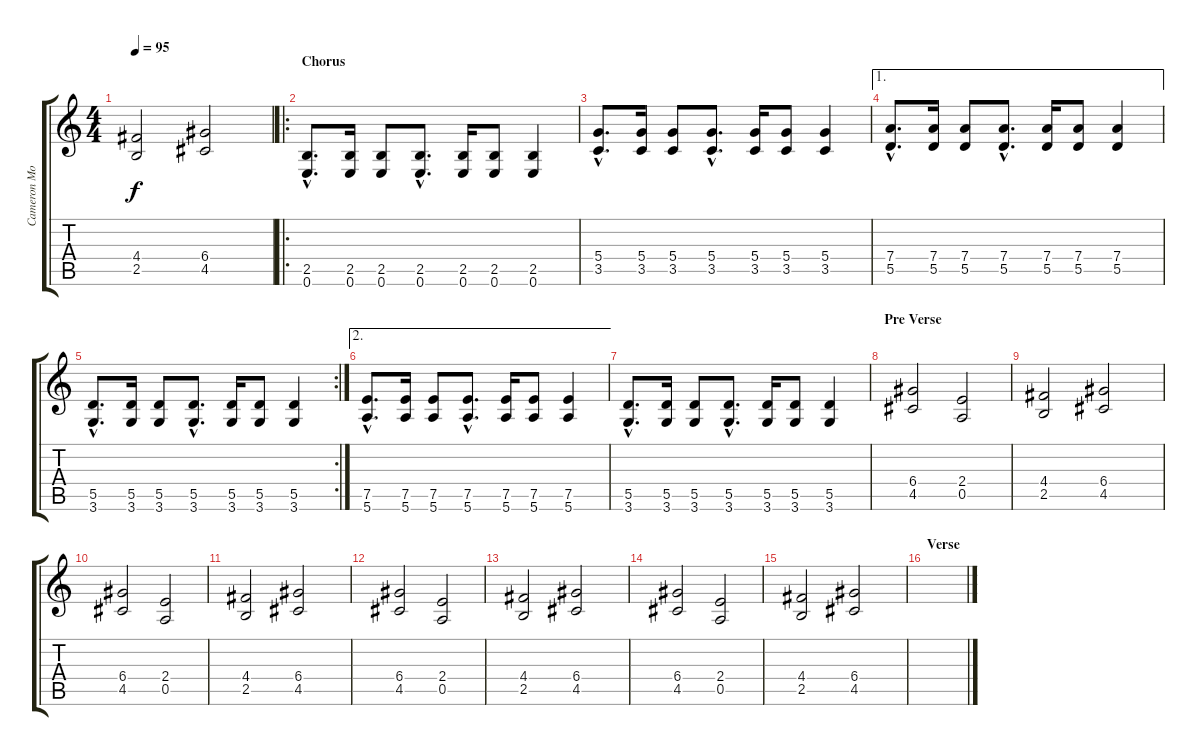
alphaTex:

\track ("Cameron Morrison" "Cameron Mo") {instrument distortionguitar}
\staff {score tabs}
\tuning (E4 B3 G3 D3 A2 E2) {hide}
\ts (4 4)
\tempo 95
\clef g2
\ks c
(4.4 2.5).2{dy f} (6.4 4.5).2 |
\ro
\section ("" "Chorus")
(2.5{hac} 0.6{hac}).8{d} (2.5 0.6).16 (2.5 0.6).8 (2.5{hac} 0.6{hac}).8{d} (2.5 0.6).16 (2.5 0.6).8 (2.5 0.6).4 |
(5.4{hac} 3.5{hac}).8{d} (5.4 3.5).16 (5.4 3.5).8 (5.4{hac} 3.5{hac}).8{d} (5.4 3.5).16 (5.4 3.5).8 (5.4 3.5).4 |
\ae 1
(7.4{hac} 5.5{hac}).8{d} (7.4 5.5).16 (7.4 5.5).8 (7.4{hac} 5.5{hac}).8{d} (7.4 5.5).16 (7.4 5.5).8 (7.4 5.5).4 |
\rc 2
(5.5{hac} 3.6{hac}).8{d} (5.5 3.6).16 (5.5 3.6).8 (5.5{hac} 3.6{hac}).8{d} (5.5 3.6).16 (5.5 3.6).8 (5.5 3.6).4 |
\ae 2
(7.5{hac} 5.6{hac}).8{d} (7.5 5.6).16 (7.5 5.6).8 (7.5{hac} 5.6{hac}).8{d} (7.5 5.6).16 (7.5 5.6).8 (7.5 5.6).4 |
(5.5{hac} 3.6{hac}).8{d} (5.5 3.6).16 (5.5 3.6).8 (5.5{hac} 3.6{hac}).8{d} (5.5 3.6).16 (5.5 3.6).8 (5.5 3.6).4 |
\section ("" "Pre Verse")
(6.4 4.5).2 (2.4 0.5).2 |
(4.4 2.5).2 (6.4 4.5).2 |
(6.4 4.5).2 (2.4 0.5).2 |
(4.4 2.5).2 (6.4 4.5).2 |
(6.4 4.5).2 (2.4 0.5).2 |
(4.4 2.5).2 (6.4 4.5).2 |
(6.4 4.5).2 (2.4 0.5).2 |
(4.4 2.5).2 (6.4 4.5).2 |
\section ("" "Verse")
